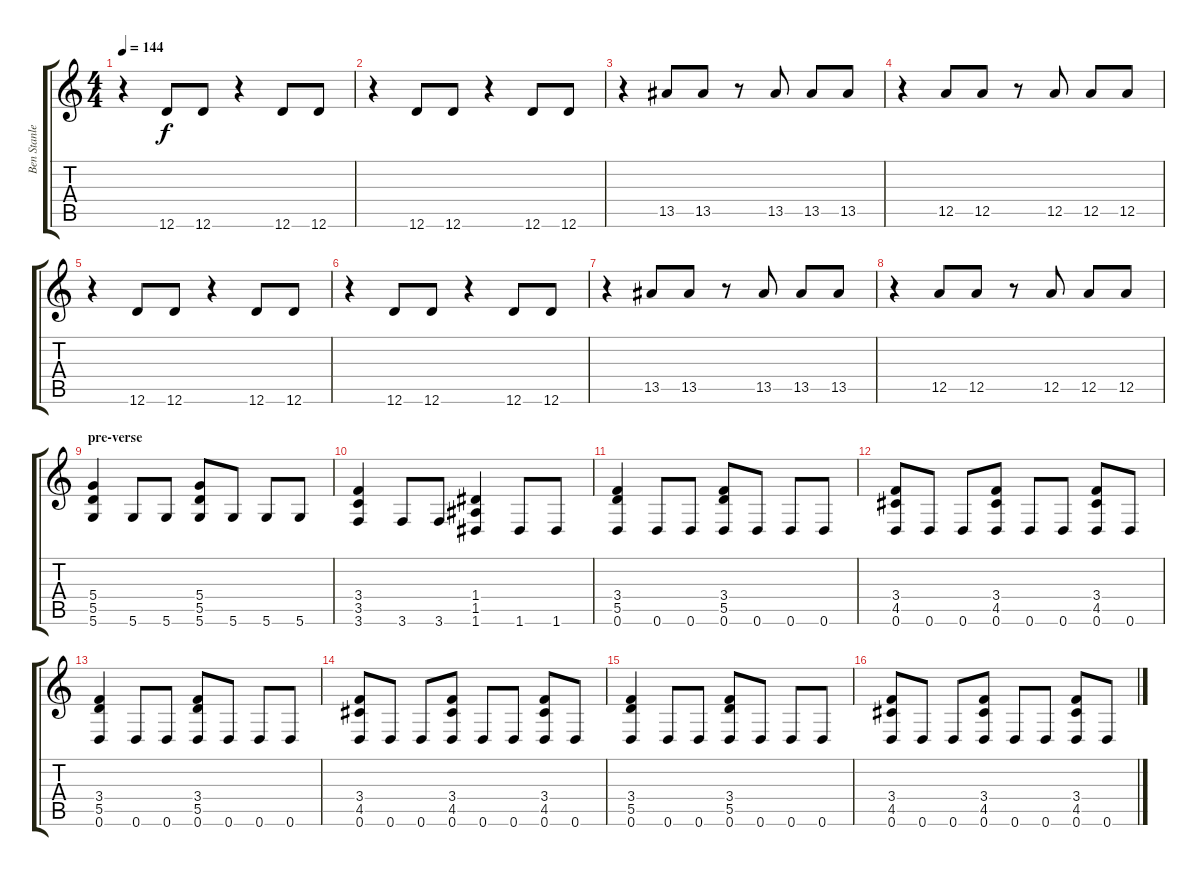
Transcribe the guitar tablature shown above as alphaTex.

\track ("Ben Stanley (Rythm Guitar)" "Ben Stanle") {instrument overdrivenguitar}
\staff {score tabs}
\tuning (E4 B3 G3 D3 A2 D2) {hide}
\ts (4 4)
\tempo 144
\clef g2
\ks c
r.4{dy f} 12.6.8 12.6.8 r.4 12.6.8 12.6.8 |
r.4 12.6.8 12.6.8 r.4 12.6.8 12.6.8 |
r.4 13.5.8 13.5.8 r.8 13.5.8 13.5.8 13.5.8 |
r.4 12.5.8 12.5.8 r.8 12.5.8 12.5.8 12.5.8 |
r.4 12.6.8 12.6.8 r.4 12.6.8 12.6.8 |
r.4 12.6.8 12.6.8 r.4 12.6.8 12.6.8 |
r.4 13.5.8 13.5.8 r.8 13.5.8 13.5.8 13.5.8 |
r.4 12.5.8 12.5.8 r.8 12.5.8 12.5.8 12.5.8 |
\section ("" "pre-verse")
(5.4 5.5 5.6).4 5.6.8 5.6.8 (5.4 5.5 5.6).8 5.6.8 5.6.8 5.6.8 |
(3.4 3.5 3.6).4 3.6.8 3.6.8 (1.4 1.5 1.6).4 1.6.8 1.6.8 |
(3.4 5.5 0.6).4 0.6.8 0.6.8 (3.4 5.5 0.6).8 0.6.8 0.6.8 0.6.8 |
(3.4 4.5 0.6).8 0.6.8 0.6.8 (3.4 4.5 0.6).8 0.6.8 0.6.8 (3.4 4.5 0.6).8 0.6.8 |
(3.4 5.5 0.6).4 0.6.8 0.6.8 (3.4 5.5 0.6).8 0.6.8 0.6.8 0.6.8 |
(3.4 4.5 0.6).8 0.6.8 0.6.8 (3.4 4.5 0.6).8 0.6.8 0.6.8 (3.4 4.5 0.6).8 0.6.8 |
(3.4 5.5 0.6).4 0.6.8 0.6.8 (3.4 5.5 0.6).8 0.6.8 0.6.8 0.6.8 |
(3.4 4.5 0.6).8 0.6.8 0.6.8 (3.4 4.5 0.6).8 0.6.8 0.6.8 (3.4 4.5 0.6).8 0.6.8
